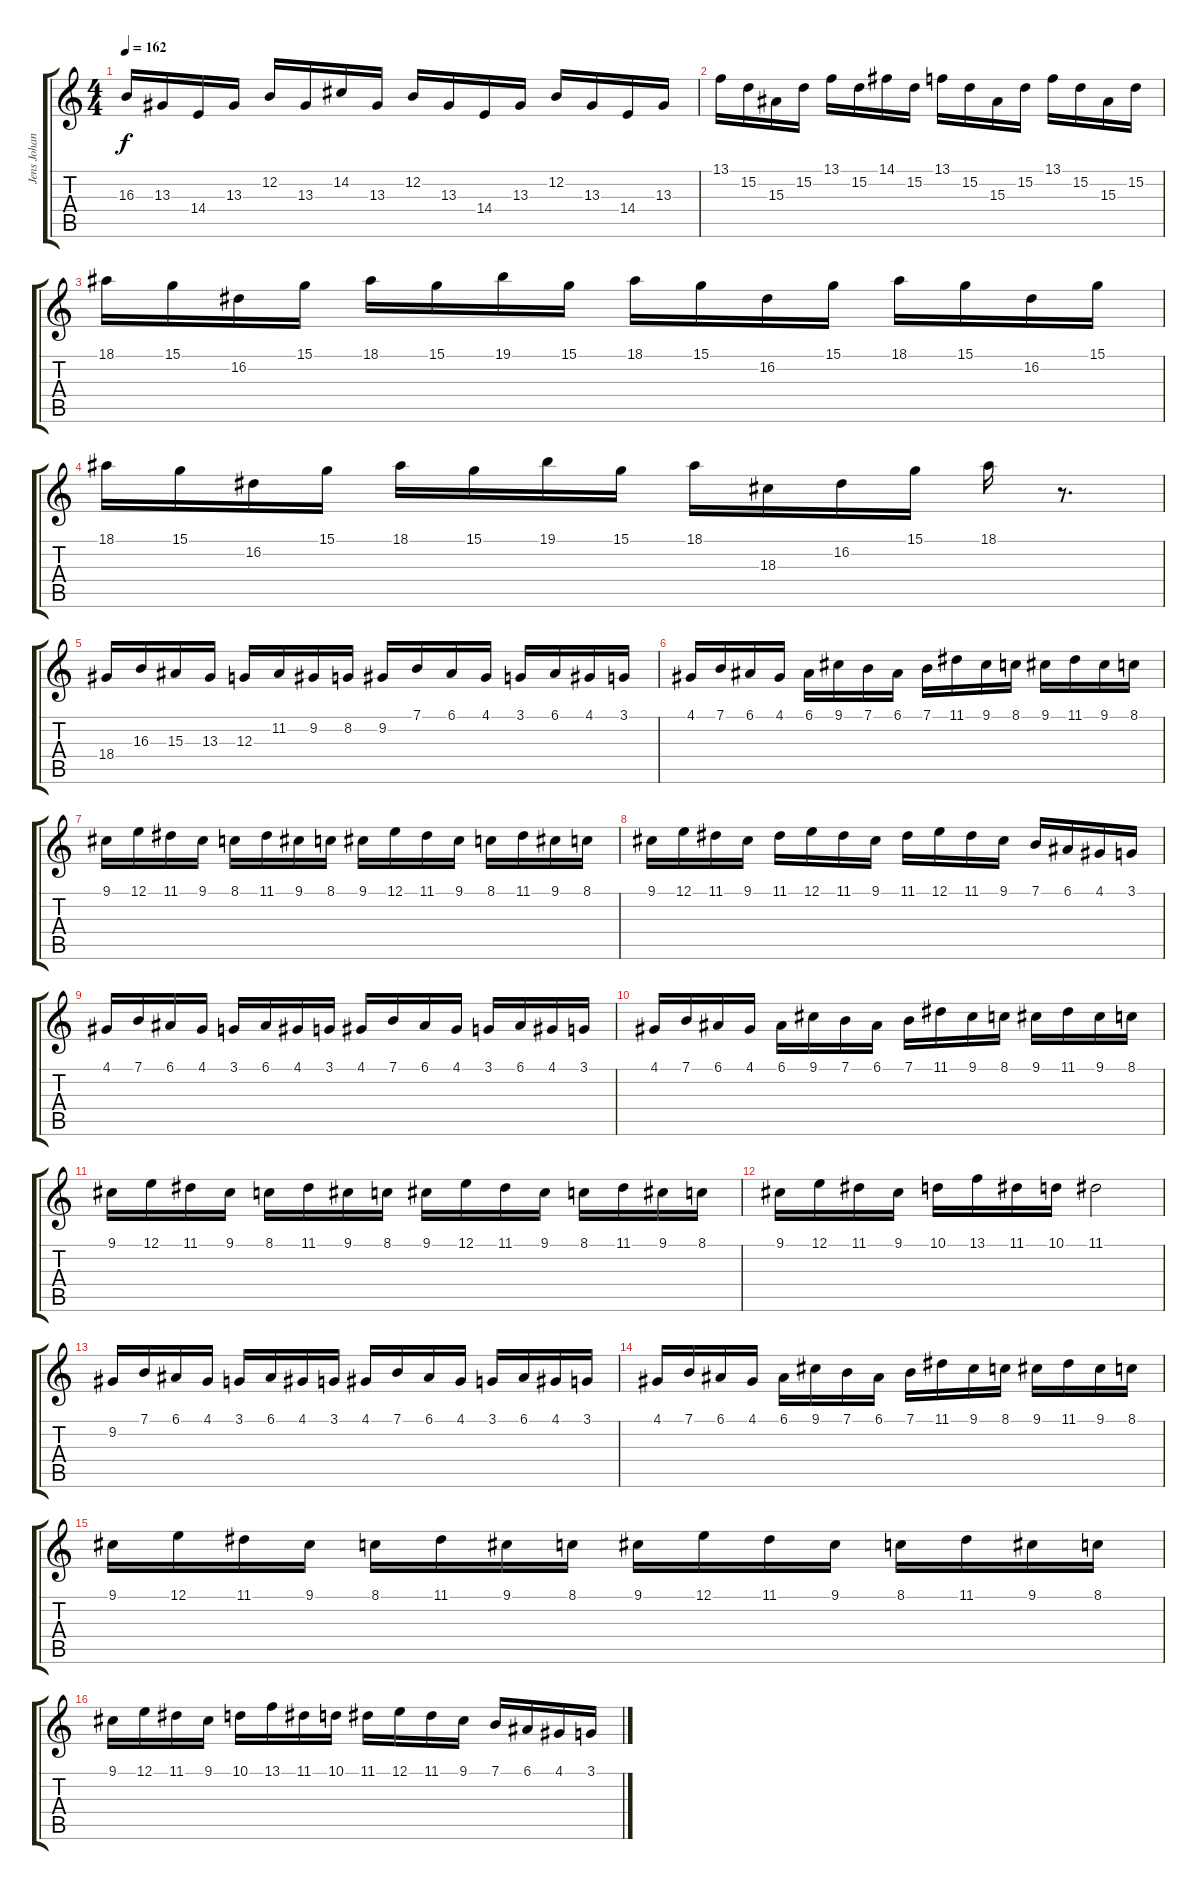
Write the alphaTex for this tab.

\track ("Jens Johansson" "Jens Johan") {instrument harpsichord}
\staff {score tabs}
\tuning (E4 B3 G3 D3 A2 E2) {hide}
\ts (4 4)
\tempo 162
\clef g2
\ks c
16.3.16{dy f} 13.3.16 14.4.16 13.3.16 12.2.16 13.3.16 14.2.16 13.3.16 12.2.16 13.3.16 14.4.16 13.3.16 12.2.16 13.3.16 14.4.16 13.3.16 |
13.1.16 15.2.16 15.3.16 15.2.16 13.1.16 15.2.16 14.1.16 15.2.16 13.1.16 15.2.16 15.3.16 15.2.16 13.1.16 15.2.16 15.3.16 15.2.16 |
18.1.16 15.1.16 16.2.16 15.1.16 18.1.16 15.1.16 19.1.16 15.1.16 18.1.16 15.1.16 16.2.16 15.1.16 18.1.16 15.1.16 16.2.16 15.1.16 |
18.1.16 15.1.16 16.2.16 15.1.16 18.1.16 15.1.16 19.1.16 15.1.16 18.1.16 18.3.16 16.2.16 15.1.16 18.1.16 r.8{d} |
18.4.16 16.3.16 15.3.16 13.3.16 12.3.16 11.2.16 9.2.16 8.2.16 9.2.16 7.1.16 6.1.16 4.1.16 3.1.16 6.1.16 4.1.16 3.1.16 |
4.1.16 7.1.16 6.1.16 4.1.16 6.1.16 9.1.16 7.1.16 6.1.16 7.1.16 11.1.16 9.1.16 8.1.16 9.1.16 11.1.16 9.1.16 8.1.16 |
9.1.16 12.1.16 11.1.16 9.1.16 8.1.16 11.1.16 9.1.16 8.1.16 9.1.16 12.1.16 11.1.16 9.1.16 8.1.16 11.1.16 9.1.16 8.1.16 |
9.1.16 12.1.16 11.1.16 9.1.16 11.1.16 12.1.16 11.1.16 9.1.16 11.1.16 12.1.16 11.1.16 9.1.16 7.1.16 6.1.16 4.1.16 3.1.16 |
4.1.16 7.1.16 6.1.16 4.1.16 3.1.16 6.1.16 4.1.16 3.1.16 4.1.16 7.1.16 6.1.16 4.1.16 3.1.16 6.1.16 4.1.16 3.1.16 |
4.1.16 7.1.16 6.1.16 4.1.16 6.1.16 9.1.16 7.1.16 6.1.16 7.1.16 11.1.16 9.1.16 8.1.16 9.1.16 11.1.16 9.1.16 8.1.16 |
9.1.16 12.1.16 11.1.16 9.1.16 8.1.16 11.1.16 9.1.16 8.1.16 9.1.16 12.1.16 11.1.16 9.1.16 8.1.16 11.1.16 9.1.16 8.1.16 |
9.1.16 12.1.16 11.1.16 9.1.16 10.1.16 13.1.16 11.1.16 10.1.16 11.1.2 |
9.2.16 7.1.16 6.1.16 4.1.16 3.1.16 6.1.16 4.1.16 3.1.16 4.1.16 7.1.16 6.1.16 4.1.16 3.1.16 6.1.16 4.1.16 3.1.16 |
4.1.16 7.1.16 6.1.16 4.1.16 6.1.16 9.1.16 7.1.16 6.1.16 7.1.16 11.1.16 9.1.16 8.1.16 9.1.16 11.1.16 9.1.16 8.1.16 |
9.1.16 12.1.16 11.1.16 9.1.16 8.1.16 11.1.16 9.1.16 8.1.16 9.1.16 12.1.16 11.1.16 9.1.16 8.1.16 11.1.16 9.1.16 8.1.16 |
9.1.16 12.1.16 11.1.16 9.1.16 10.1.16 13.1.16 11.1.16 10.1.16 11.1.16 12.1.16 11.1.16 9.1.16 7.1.16 6.1.16 4.1.16 3.1.16
